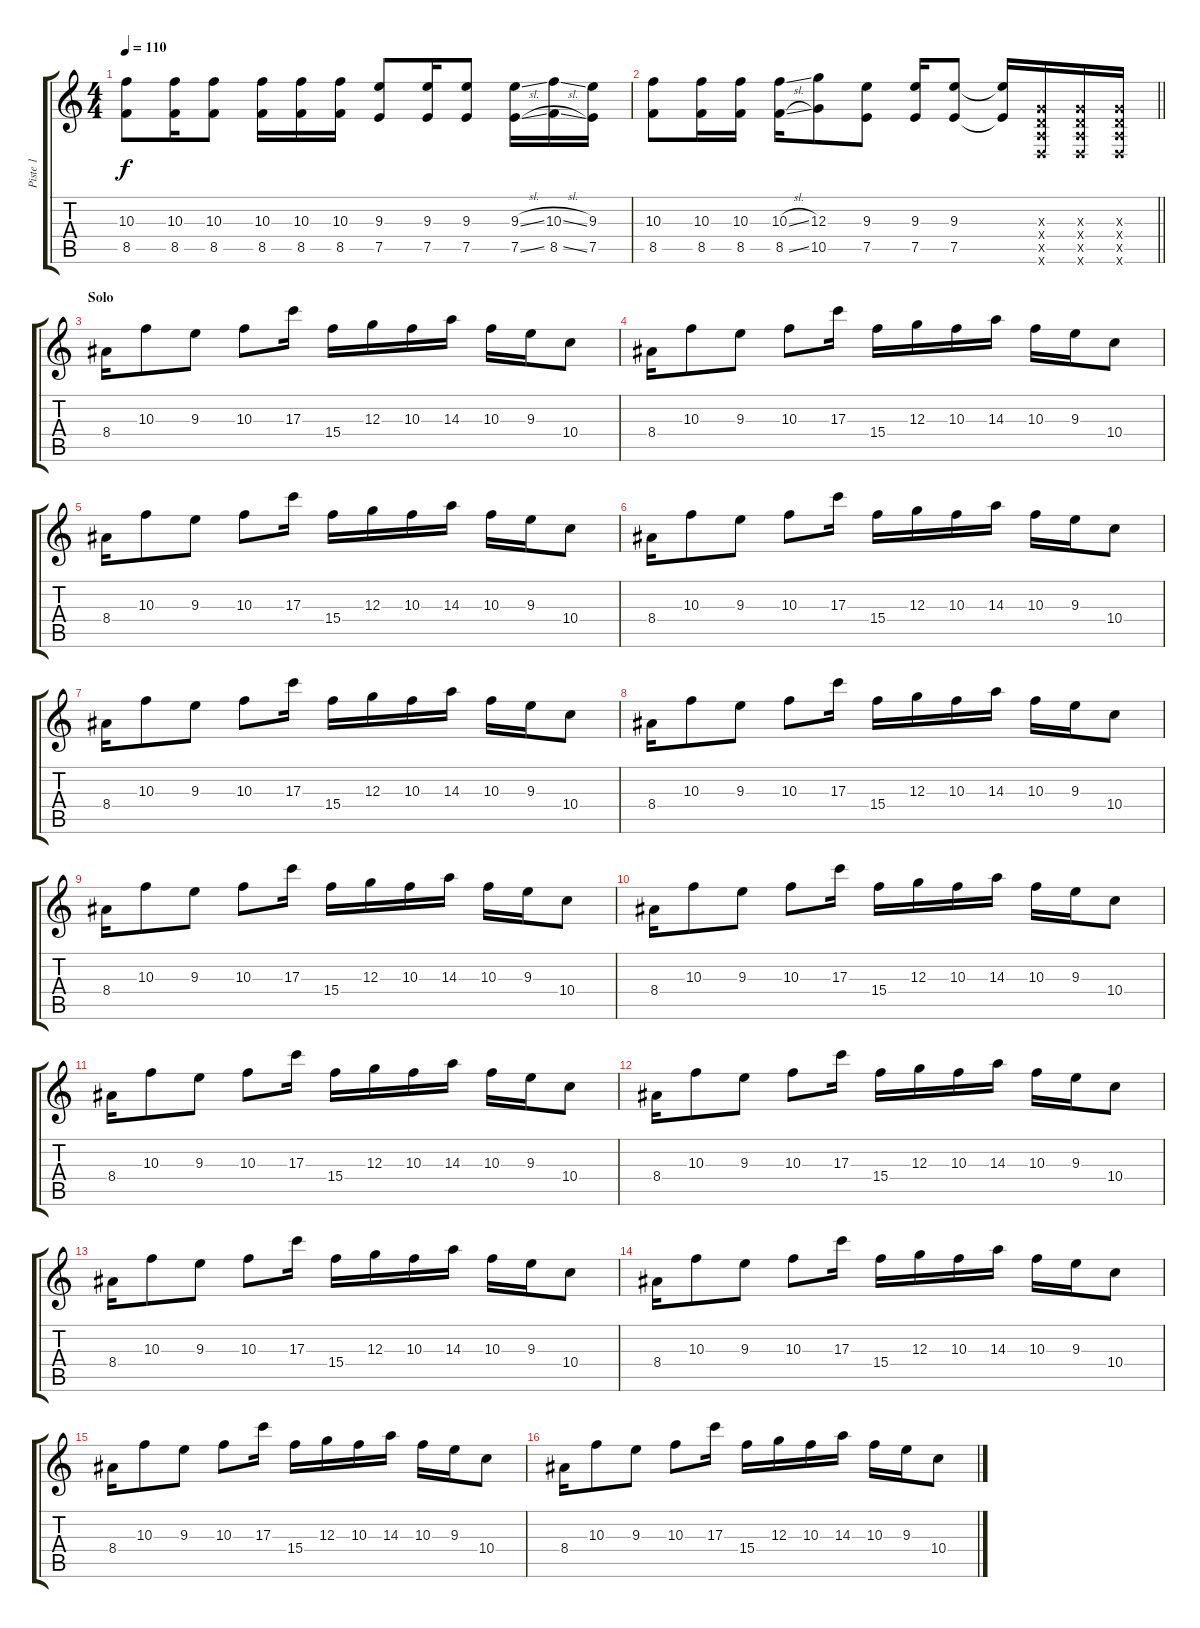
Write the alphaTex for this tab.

\track ("Piste 1" "Piste 1") {instrument distortionguitar}
\staff {score tabs}
\tuning (E4 B3 G3 D3 A2 D2) {hide}
\ts (4 4)
\tempo 110
\clef g2
\ks c
(10.3 8.5).8{dy f} (10.3 8.5).16 (10.3 8.5).8 (10.3 8.5).16 (10.3 8.5).16 (10.3 8.5).16 (9.3 7.5).8 (9.3 7.5).16 (9.3 7.5).8 (9.3{sl} 7.5{sl}).16 (10.3{sl} 8.5{sl}).16 (9.3 7.5).16 |
\barLineRight lightlight
(10.3 8.5).8 (10.3 8.5).16 (10.3 8.5).16 (10.3{sl} 8.5{sl}).16 (12.3 10.5).8 (9.3 7.5).8 (9.3 7.5).16 (9.3 7.5).8 (9.3{t} 7.5{t}).16 (0.3{x} 0.4{x} 0.5{x} 0.6{x}).16 (0.3{x} 0.4{x} 0.5{x} 0.6{x}).16 (0.3{x} 0.4{x} 0.5{x} 0.6{x}).16 |
\section ("" "Solo")
8.4.16 10.3.8 9.3.8 10.3.8 17.3.16 15.4.16 12.3.16 10.3.16 14.3.16 10.3.16 9.3.16 10.4.8 |
8.4.16 10.3.8 9.3.8 10.3.8 17.3.16 15.4.16 12.3.16 10.3.16 14.3.16 10.3.16 9.3.16 10.4.8 |
8.4.16 10.3.8 9.3.8 10.3.8 17.3.16 15.4.16 12.3.16 10.3.16 14.3.16 10.3.16 9.3.16 10.4.8 |
8.4.16 10.3.8 9.3.8 10.3.8 17.3.16 15.4.16 12.3.16 10.3.16 14.3.16 10.3.16 9.3.16 10.4.8 |
8.4.16 10.3.8 9.3.8 10.3.8 17.3.16 15.4.16 12.3.16 10.3.16 14.3.16 10.3.16 9.3.16 10.4.8 |
8.4.16 10.3.8 9.3.8 10.3.8 17.3.16 15.4.16 12.3.16 10.3.16 14.3.16 10.3.16 9.3.16 10.4.8 |
8.4.16 10.3.8 9.3.8 10.3.8 17.3.16 15.4.16 12.3.16 10.3.16 14.3.16 10.3.16 9.3.16 10.4.8 |
8.4.16 10.3.8 9.3.8 10.3.8 17.3.16 15.4.16 12.3.16 10.3.16 14.3.16 10.3.16 9.3.16 10.4.8 |
8.4.16 10.3.8 9.3.8 10.3.8 17.3.16 15.4.16 12.3.16 10.3.16 14.3.16 10.3.16 9.3.16 10.4.8 |
8.4.16 10.3.8 9.3.8 10.3.8 17.3.16 15.4.16 12.3.16 10.3.16 14.3.16 10.3.16 9.3.16 10.4.8 |
8.4.16 10.3.8 9.3.8 10.3.8 17.3.16 15.4.16 12.3.16 10.3.16 14.3.16 10.3.16 9.3.16 10.4.8 |
8.4.16 10.3.8 9.3.8 10.3.8 17.3.16 15.4.16 12.3.16 10.3.16 14.3.16 10.3.16 9.3.16 10.4.8 |
8.4.16 10.3.8 9.3.8 10.3.8 17.3.16 15.4.16 12.3.16 10.3.16 14.3.16 10.3.16 9.3.16 10.4.8 |
8.4.16 10.3.8 9.3.8 10.3.8 17.3.16 15.4.16 12.3.16 10.3.16 14.3.16 10.3.16 9.3.16 10.4.8
